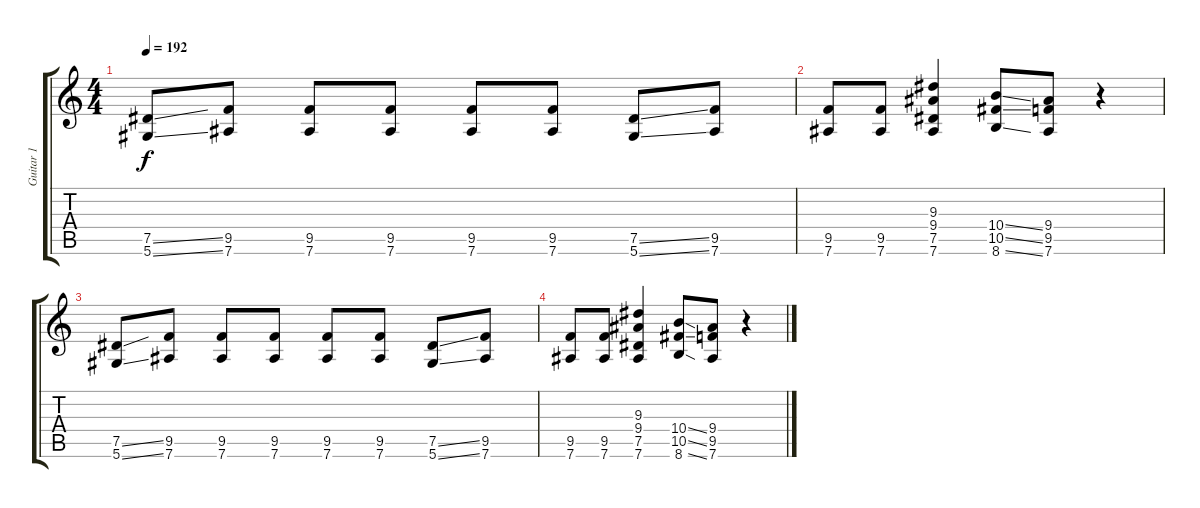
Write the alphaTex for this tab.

\track ("Guitar 1" "Guitar 1") {instrument distortionguitar}
\staff {score tabs}
\tuning (Eb4 Bb3 Gb3 Db3 Ab2 Eb2) {hide}
\ts (4 4)
\tempo 192
\clef g2
\ks c
(7.5{ss} 5.6{ss}).8{dy f} (9.5 7.6).8 (9.5 7.6).8 (9.5 7.6).8 (9.5 7.6).8 (9.5 7.6).8 (7.5{ss} 5.6{ss}).8 (9.5 7.6).8 |
(9.5 7.6).8 (9.5 7.6).8 (9.3 9.4 7.5 7.6).4 (10.4{ss} 10.5{ss} 8.6{ss}).8 (9.4 9.5 7.6).8 r.4 |
(7.5{ss} 5.6{ss}).8 (9.5 7.6).8 (9.5 7.6).8 (9.5 7.6).8 (9.5 7.6).8 (9.5 7.6).8 (7.5{ss} 5.6{ss}).8 (9.5 7.6).8 |
(9.5 7.6).8 (9.5 7.6).8 (9.3 9.4 7.5 7.6).4 (10.4{ss} 10.5{ss} 8.6{ss}).8 (9.4 9.5 7.6).8 r.4
